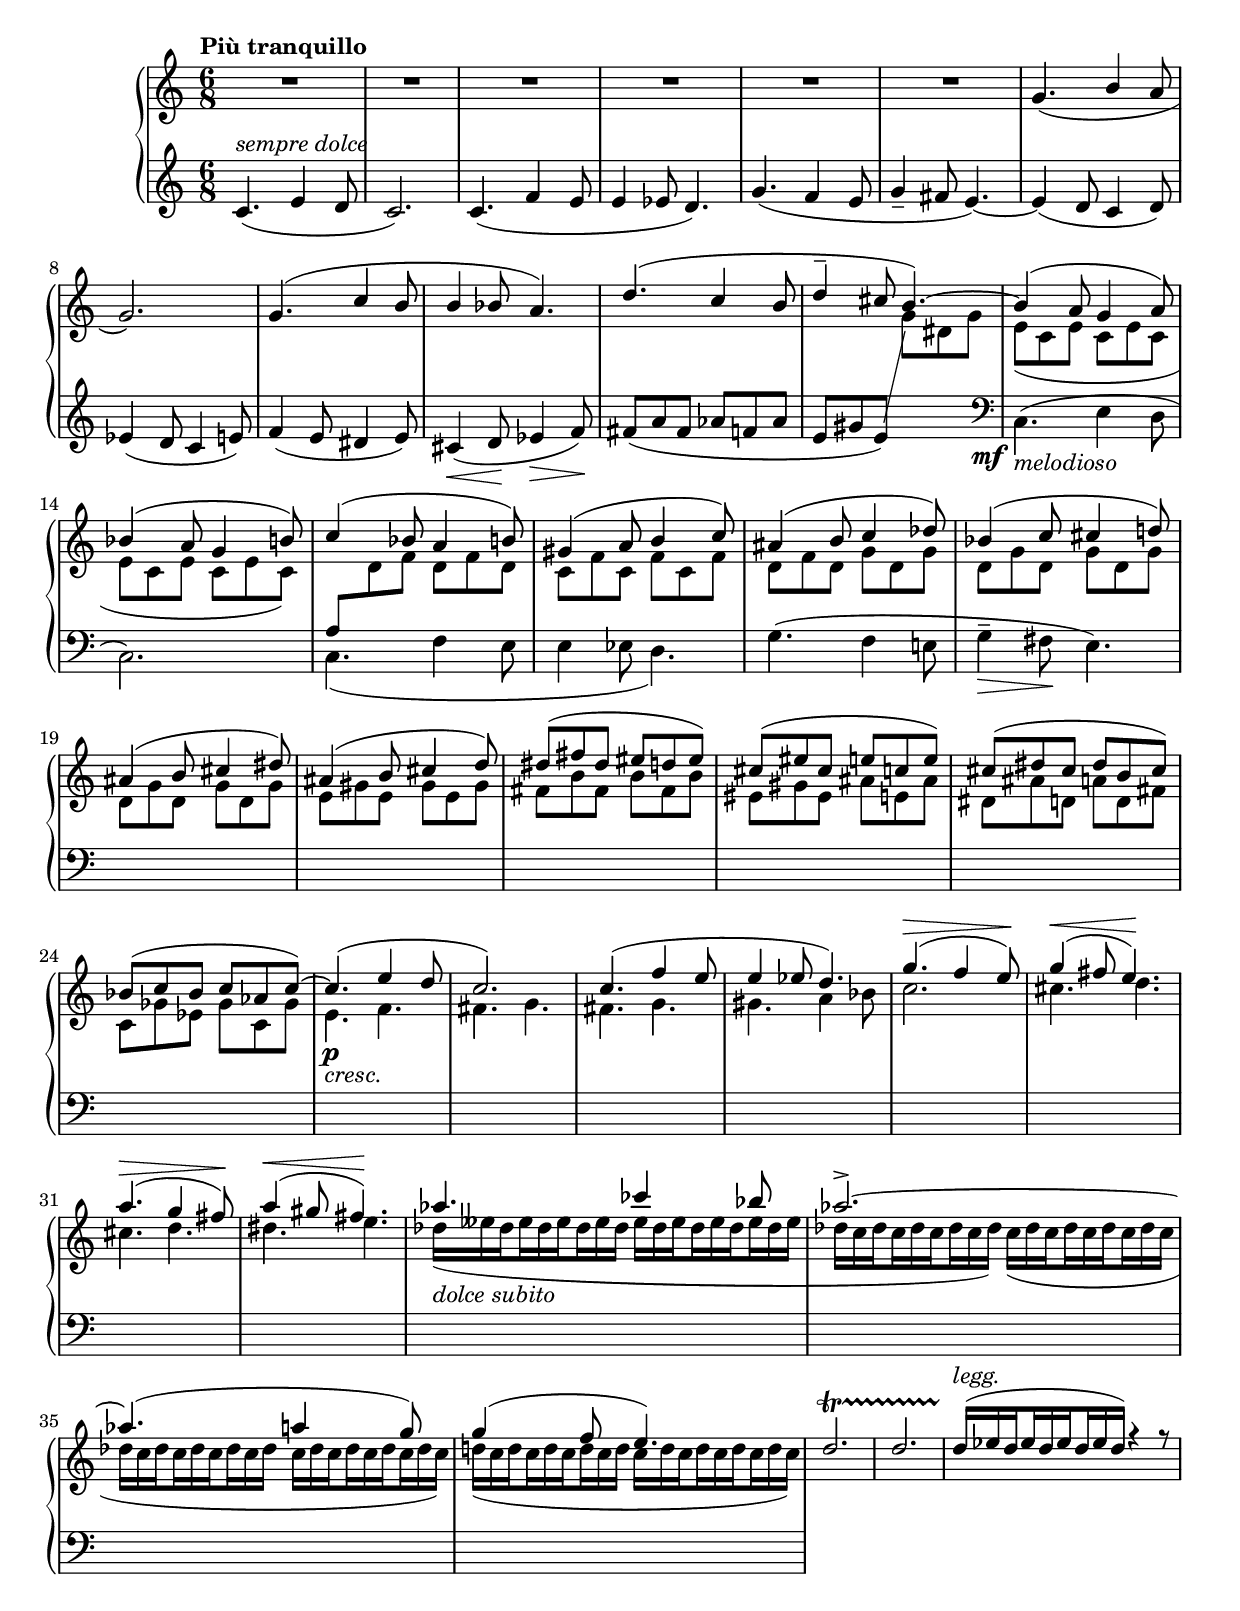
\version "2.24.1"

\paper
{
}

%\include "preludietto.ly"

tupvisibility =
{
  \once \override TupletBracket.bracket-visibility = ##f
  \once \override TupletNumber.text = ""
}

FirstVoice =
{
  \clef "treble"
  \time 6/8
  \relative c'
  {
    \voiceOne
    c4.^\markup{\italic{sempre dolce}}_(e4 d8|%1
    c2.)|%2
    c4._(f4 e8|%3
    e4 ees8 d='4.)|%4
    g4._(f4 e8|%5
    g4_- fis8 e4._~)|%6
    e4_(d8 c4 d='8)|%7
    ees4_(d8 c4 e8)|%8
    f4_(e8 dis4 e8)|%9
    cis4_(\<d8\! ees4\>f8\!)|%10
    fis8_(a fis aes f aes|%11
    e gis e) \change Staff = "rh" \once \showStaffSwitch \voiceTwo g dis g|%12
    e_(c e c e c|%13
    e c e c e c)|%14
    \voiceOne \change Staff = "lh" a8 \change Staff = "rh" \voiceTwo d f d f d|%15
    \repeat unfold 3 {c f}|%16
    d f \repeat unfold 8 {d g}|%17-18
    \repeat unfold 3 {e8 gis}|%19
    \repeat unfold 3 {fis b}|%20
    eis, gis eis ais e ais='|%21
    dis, ais' d, a' d, fis|%22
    c='8 ges' ees ges c, ges'|%23
    e4.\p_\markup{\lower #3 \italic{cresc.}} f|%24
    fis4. g|%25
    fis4. g|%26
    gis4. a4 bes8|%27
    c2.|%28
    cis4. d|%29
    cis4. d|%30
    dis4. e|%31
    \set subdivideBeams = ##t
    \set baseMoment = #(ly:make-moment 1/8)
    \tupvisibility \tuplet 18/12 {des16(_\markup{\lower #3 \italic{dolce subito}}[eeses des eeses des eeses des eeses des] eeses[des eeses des eeses des eeses des eeses]}|%32
    \tupvisibility \tuplet 18/12 {des16[c des c des c des c des]) c([des c des c des c des c]}|%32
    \tupvisibility \tuplet 18/12 {des[c des c des c des c des] c[des c des c des c des c])}|%33
    \tupvisibility \tuplet 18/12 {d!([c d c d c d c d] c[d c d c d c d c])}|%34
    %d2._\markup{\lower #3 \italic{poco}}\f^\startTrillSpan|%35
    %d2.|%36
    %\tupvisibility \tuplet 9/6 {d16\stopTrillSpan^([ees d ees d ees d ees d])} r4 r8|%37
    %\tupvisibility \tuplet 9/6 {c,16_([des c des c des c des c])} r4 r8|%38
    %\clef "bass"
    %r4 g16[a] bes aes g b c bes|%39
  }
}

SecondVoice =
{
  \clef "treble"
  \time 6/8
  \tempo "Più tranquillo"
  R8*6 R8*6 R8*6 R8*6 R8*6 R8*6
  \relative c''
  {
    \voiceThree
    g4._(b4 a8|%7
    g2.)|%8
    g4.(c4 b8|%9
    b4 bes8 a4.)|%10
    d4.(c4 b8|%11
    d4^- cis8 b4.^~)|%12
    b4(a8 g4 a8)|%13
    bes4^(a8 g4 b8)|%14
    c4^(bes8 a4 b8)|%15
    gis4^(a8 b4 c8)|%16
    ais4^(b8 c4 des=''8)|%17
    bes4^(c8 cis4 d!8)|%18
    ais4^(b8 cis4 dis8)|%19
    ais4^(b8 cis4 d8)|%20
    dis8^(fis dis eis d eis)|%21
    cis8^(eis cis e c e)|%22
    cis8^(dis cis dis b cis)|%23
    bes8^(c bes c aes c^~)|%24
    c4.^(e4 d8|%25
    c2.)|%26
    c4.^(f4 e8|%27
    e4 ees8 d4.)|%28
    g4.^(^\>f4 e8\!)|%29
    g4^(^\<fis8 e4.\!)|%30
    a4.^(^\>g4 fis8\!)|%31
    a4^(^\<gis8 fis4.\!)|%32
    aes4. ces4 bes8|%33
    aes2.^>^~|%34
    aes4.^(a4 g8)|%35
    g4^(f8 e4.)|%36
    d2.^\startTrillSpan|%37
    d2.|%38
    \set subdivideBeams = ##t
    \set baseMoment = #(ly:make-moment 1/8)
    \tupvisibility \tuplet 9/6 {d16^\markup{\italic{legg.}}\stopTrillSpan^(ees d ees d ees d ees d)} r4 r8|%39
  }
}

ThirdVoice =
{
  s2.*12
  \voiceTwo
  \change Staff = "lh"
  \clef "bass"
  \once \override DynamicText.X-offset = #-4
  c4._\mf_\markup{\italic{melodioso}}^(e4 d8|%13
  c2.)|%14
  c4._(f4 e8|%15
  e4 ees8 d4.)|%16
  g4.^(f4 e!8|%17
  g4^-\>fis8\!e4.)|%18
}

\score
{
  \new PianoStaff
  <<
    \new Staff = "rh"
    <<
      \SecondVoice
      \ThirdVoice
    >>
    \new Staff = "lh"
    {
      \FirstVoice
    }
  >>
}

